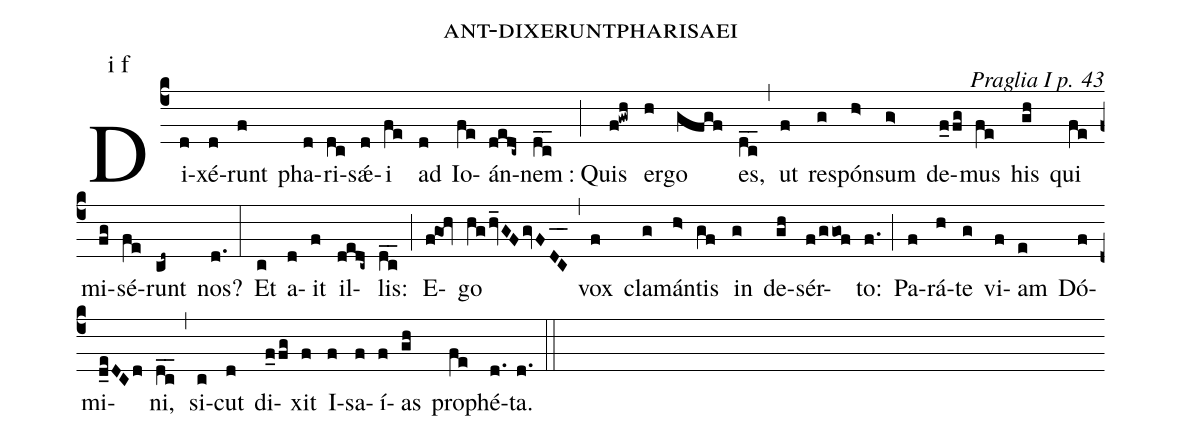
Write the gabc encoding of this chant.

name: ant-dixeruntpharisaei;
commentary: Praglia I p. 43;
annotation: i f;
%%
(c4) Di(d)xé(d)runt(f) pha(d)ri(dc)sǽ(d)i(fe) ad(d) Io(fe)án(dedc~)nem(dc__):(;)
Quis(f!gwh) er(h)go(gfgf) es,(dc__) (,) ut(f) res(g)pón(h>)sum(g>) de(f_0fg)mus(fe) his(gh) qui(fe) mi(fg)sé(fe)runt(cd~) nos?(d.) (:)
Et(c) a(d)it(f) il(dedc~)lis:(dc__) (;)
E(f!gOh)go(hg/hv_GFgvFD_C_) (,) vox(f) cla(g)mán(h>)tis(gf) in(g) de(gh)sér(f/ggof)to:(f.) (;)
Pa(f)rá(h)te(g) vi(f)am(e) Dó(f)mi(d_eDCd)ni,(dc__) (,) si(c)cut(d) di(f_0fg)xit(f) I(f)sa(f)í(f)as(gh) pro(fe)phé(d.)ta.(d.) (::)
